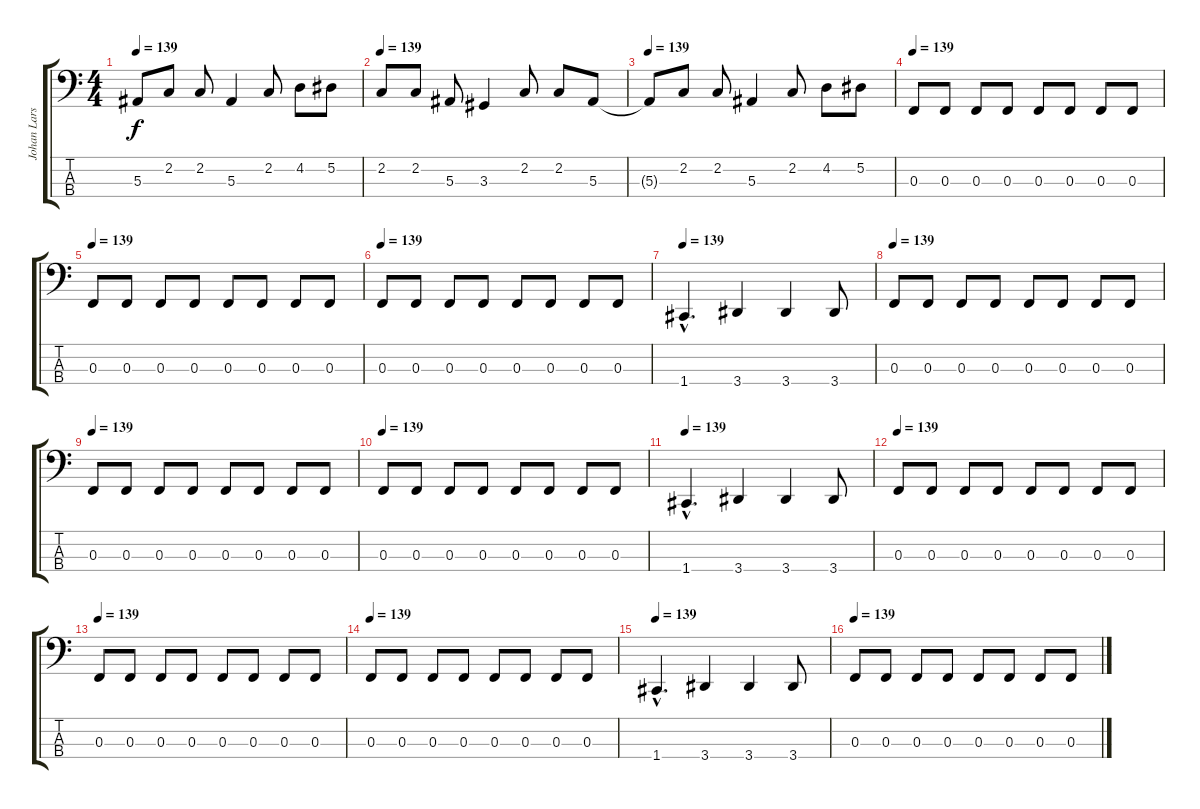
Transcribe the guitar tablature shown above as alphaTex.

\track ("Johan Larsson" "Johan Lars") {instrument electricbassfinger}
\staff {score tabs}
\tuning (Eb2 Bb1 F1 C1) {hide}
\ts (4 4)
\tempo 139
\clef f4
\ks c
5.3{t}.8{dy f} 2.2.8 2.2.8 5.3.4 2.2.8 4.2.8 5.2.8 |
\tempo 139
2.2.8 2.2.8 5.3.8 3.3.4 2.2.8 2.2.8 5.3.8 |
\tempo 139
5.3{t}.8 2.2.8 2.2.8 5.3.4 2.2.8 4.2.8 5.2.8 |
\tempo 139
0.3.8 0.3.8 0.3.8 0.3.8 0.3.8 0.3.8 0.3.8 0.3.8 |
\tempo 139
0.3.8 0.3.8 0.3.8 0.3.8 0.3.8 0.3.8 0.3.8 0.3.8 |
\tempo 139
0.3.8 0.3.8 0.3.8 0.3.8 0.3.8 0.3.8 0.3.8 0.3.8 |
\tempo 139
1.4{hac}.4{d} 3.4.4 3.4.4 3.4.8 |
\tempo 139
0.3.8 0.3.8 0.3.8 0.3.8 0.3.8 0.3.8 0.3.8 0.3.8 |
\tempo 139
0.3.8 0.3.8 0.3.8 0.3.8 0.3.8 0.3.8 0.3.8 0.3.8 |
\tempo 139
0.3.8 0.3.8 0.3.8 0.3.8 0.3.8 0.3.8 0.3.8 0.3.8 |
\tempo 139
1.4{hac}.4{d} 3.4.4 3.4.4 3.4.8 |
\tempo 139
0.3.8 0.3.8 0.3.8 0.3.8 0.3.8 0.3.8 0.3.8 0.3.8 |
\tempo 139
0.3.8 0.3.8 0.3.8 0.3.8 0.3.8 0.3.8 0.3.8 0.3.8 |
\tempo 139
0.3.8 0.3.8 0.3.8 0.3.8 0.3.8 0.3.8 0.3.8 0.3.8 |
\tempo 139
1.4{hac}.4{d} 3.4.4 3.4.4 3.4.8 |
\tempo 139
0.3.8 0.3.8 0.3.8 0.3.8 0.3.8 0.3.8 0.3.8 0.3.8
